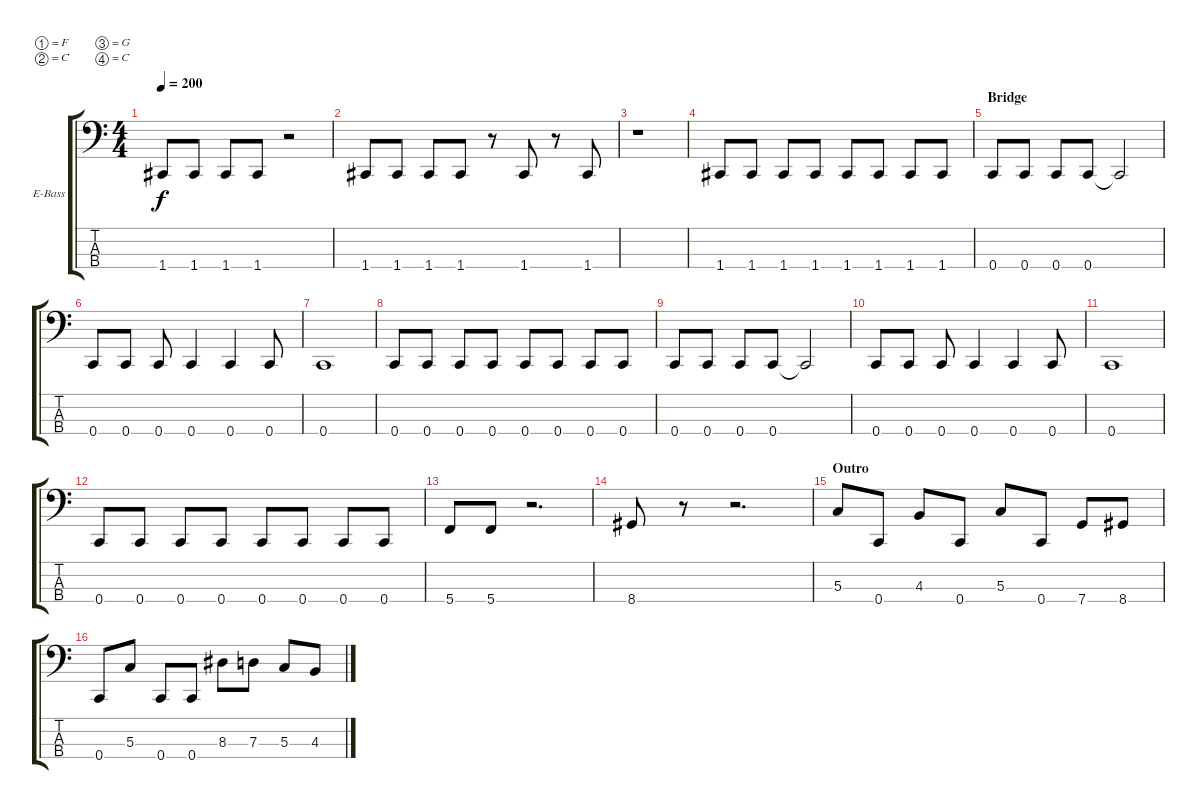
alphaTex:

\defaultSystemsLayout 4
\bracketExtendMode groupsimilarinstruments
\firstSystemTrackNameOrientation horizontal
\otherSystemsTrackNameOrientation horizontal
\track ("Electric Bass" "E-Bass") {instrument electricbassfinger}
\staff {score tabs}
\tuning (F2 C2 G1 C1)
\ts (4 4)
\tempo 200
\clef f4
\ks c
1.4.8{dy f} 1.4.8 1.4.8 1.4.8 r.2 |
1.4.8 1.4.8 1.4.8 1.4.8 r.8 1.4.8 r.8 1.4.8 |
r.1 |
1.4.8 1.4.8 1.4.8 1.4.8 1.4.8 1.4.8 1.4.8 1.4.8 |
\section ("" "Bridge")
0.4.8 0.4.8 0.4.8 0.4.8 0.4{t}.2 |
0.4.8 0.4.8 0.4.8 0.4.4 0.4.4 0.4.8 |
0.4.1 |
0.4.8 0.4.8 0.4.8 0.4.8 0.4.8 0.4.8 0.4.8 0.4.8 |
0.4.8 0.4.8 0.4.8 0.4.8 0.4{t}.2 |
0.4.8 0.4.8 0.4.8 0.4.4 0.4.4 0.4.8 |
0.4.1 |
0.4.8 0.4.8 0.4.8 0.4.8 0.4.8 0.4.8 0.4.8 0.4.8 |
5.4.8 5.4.8 r.2{d} |
8.4.8 r.8 r.2{d} |
\section ("" "Outro")
5.3.8 0.4.8 4.3.8 0.4.8 5.3.8 0.4.8 7.4.8 8.4.8 |
0.4.8 5.3.8 0.4.8 0.4.8 8.3.8 7.3.8 5.3.8 4.3.8
